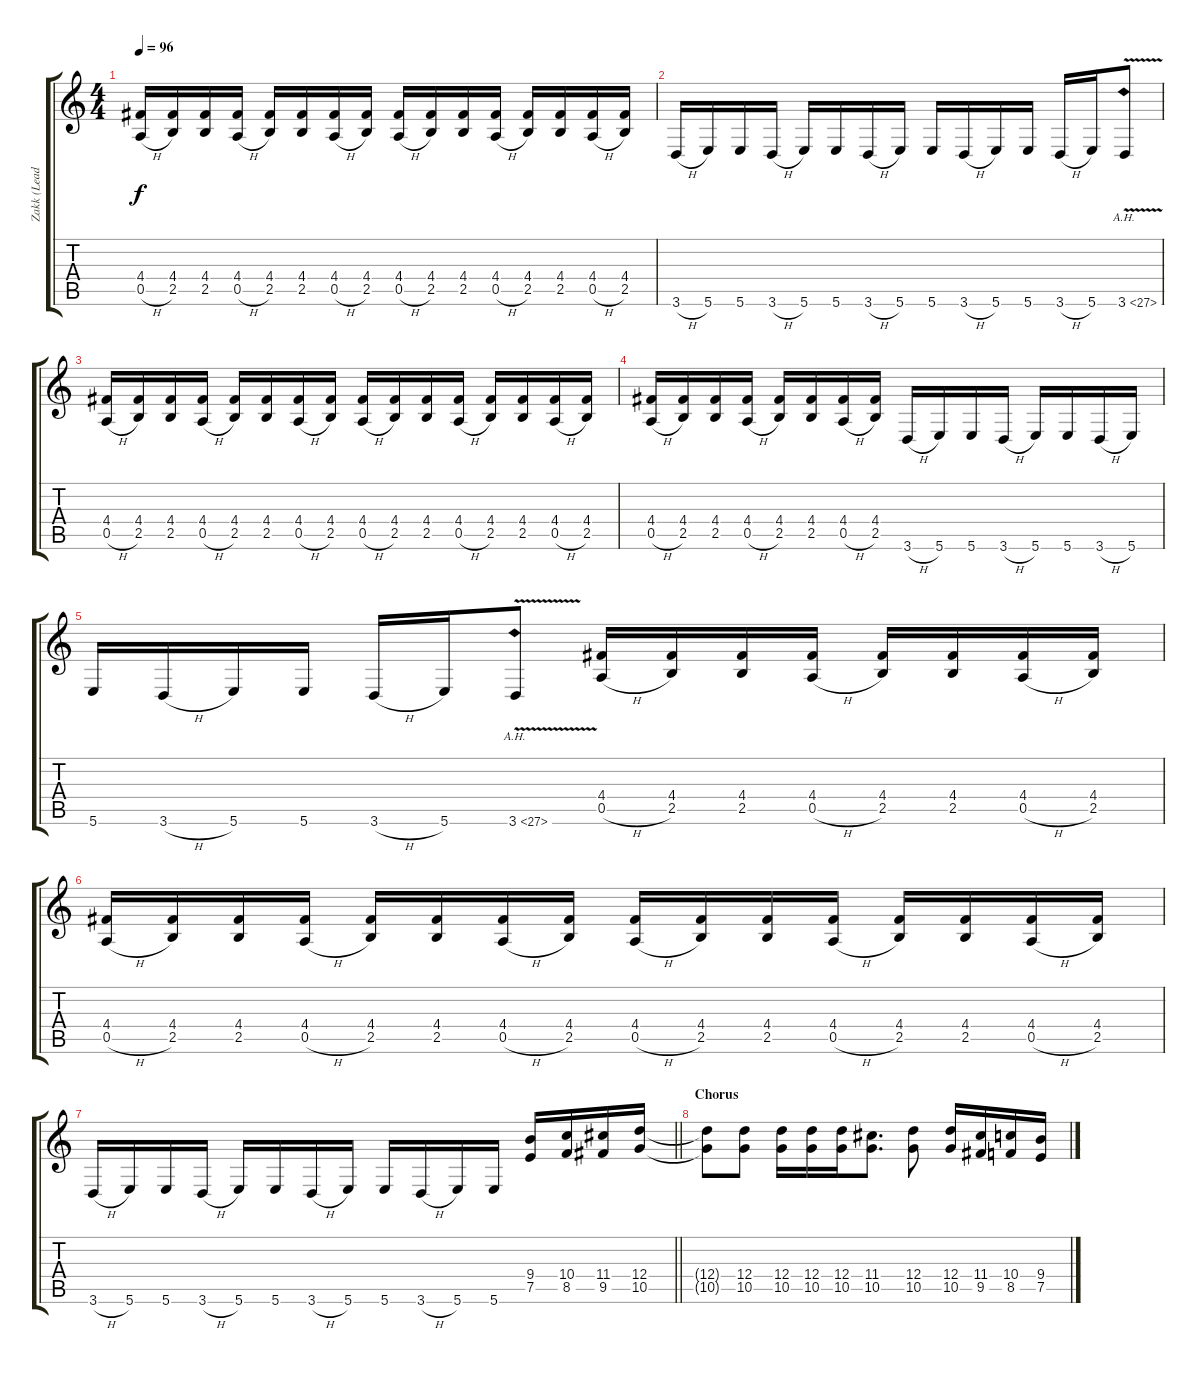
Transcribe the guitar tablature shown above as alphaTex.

\track ("Zakk (Lead Guitar)" "Zakk (Lead") {instrument distortionguitar}
\staff {score tabs}
\tuning (E4 B3 G3 D3 A2 B1) {hide}
\ts (4 4)
\tempo 96
\clef g2
\ks c
(4.4 0.5{h}).16{dy f} (4.4 2.5).16 (4.4 2.5).16 (4.4 0.5{h}).16 (4.4 2.5).16 (4.4 2.5).16 (4.4 0.5{h}).16 (4.4 2.5).16 (4.4 0.5{h}).16 (4.4 2.5).16 (4.4 2.5).16 (4.4 0.5{h}).16 (4.4 2.5).16 (4.4 2.5).16 (4.4 0.5{h}).16 (4.4 2.5).16 |
3.6{h}.16 5.6.16 5.6.16 3.6{h}.16 5.6.16 5.6.16 3.6{h}.16 5.6.16 5.6.16 3.6{h}.16 5.6.16 5.6.16 3.6{h}.16 5.6.16 3.6{ah 24 v}.8 |
(4.4 0.5{h}).16 (4.4 2.5).16 (4.4 2.5).16 (4.4 0.5{h}).16 (4.4 2.5).16 (4.4 2.5).16 (4.4 0.5{h}).16 (4.4 2.5).16 (4.4 0.5{h}).16 (4.4 2.5).16 (4.4 2.5).16 (4.4 0.5{h}).16 (4.4 2.5).16 (4.4 2.5).16 (4.4 0.5{h}).16 (4.4 2.5).16 |
(4.4 0.5{h}).16 (4.4 2.5).16 (4.4 2.5).16 (4.4 0.5{h}).16 (4.4 2.5).16 (4.4 2.5).16 (4.4 0.5{h}).16 (4.4 2.5).16 3.6{h}.16 5.6.16 5.6.16 3.6{h}.16 5.6.16 5.6.16 3.6{h}.16 5.6.16 |
5.6.16 3.6{h}.16 5.6.16 5.6.16 3.6{h}.16 5.6.16 3.6{ah 24 v}.8 (4.4 0.5{h}).16 (4.4 2.5).16 (4.4 2.5).16 (4.4 0.5{h}).16 (4.4 2.5).16 (4.4 2.5).16 (4.4 0.5{h}).16 (4.4 2.5).16 |
(4.4 0.5{h}).16 (4.4 2.5).16 (4.4 2.5).16 (4.4 0.5{h}).16 (4.4 2.5).16 (4.4 2.5).16 (4.4 0.5{h}).16 (4.4 2.5).16 (4.4 0.5{h}).16 (4.4 2.5).16 (4.4 2.5).16 (4.4 0.5{h}).16 (4.4 2.5).16 (4.4 2.5).16 (4.4 0.5{h}).16 (4.4 2.5).16 |
\barLineRight lightlight
3.6{h}.16 5.6.16 5.6.16 3.6{h}.16 5.6.16 5.6.16 3.6{h}.16 5.6.16 5.6.16 3.6{h}.16 5.6.16 5.6.16 (9.4 7.5).16 (10.4 8.5).16 (11.4 9.5).16 (12.4 10.5).16 |
\section ("" "Chorus")
(12.4{t} 10.5{t}).8 (12.4 10.5).8 (12.4 10.5).16 (12.4 10.5).16 (12.4 10.5).16 (11.4 10.5).8{d} (12.4 10.5).8 (12.4 10.5).16 (11.4 9.5).16 (10.4 8.5).16 (9.4 7.5).16
